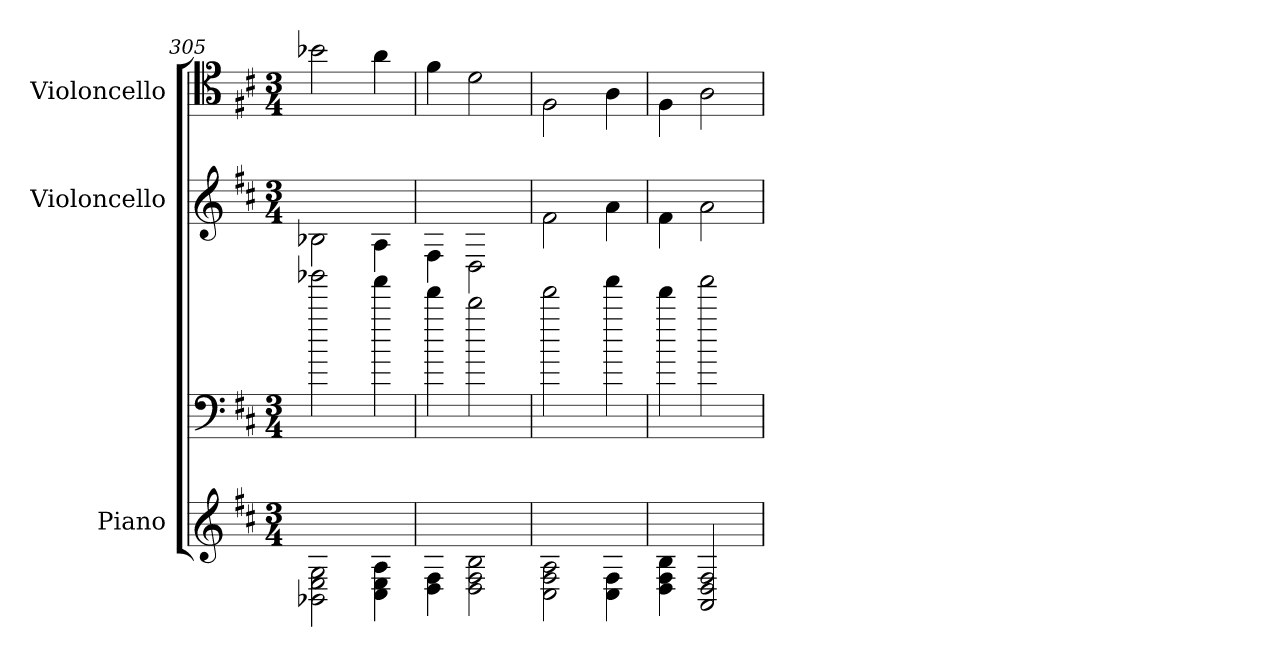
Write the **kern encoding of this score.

**kern	**kern	**kern	**kern
*part3	*part3	*part2	*part1
*staff4	*staff3	*staff2	*staff1
*I"Piano	*	*I"Violoncello	*I"Violoncello
*I'Pno.	*	*I'Vc.	*I'Vc.
*clefG2	*clefF4	*clefG2	*clefC4
*k[f#c#]	*k[f#c#]	*k[f#c#]	*k[f#c#]
*M3/4	*M3/4	*M3/4	*M3/4
=305	=305	=305	=305
2BB-X\ 2E\ 2G\	2bbb-X\	2B-X\	2b-X\
4C#\ 4E\ 4A\	4aaa\	4A\	4a\
=306	=306	=306	=306
4D\ 4F#\	4fff#\	4F#\	4f#\
2D\ 2F#\ 2B\	2ddd\	2D\	2d\
=307	=307	=307	=307
2C#\ 2F#\ 2A\	2fff#\	2f#\	2F#\
4C#\ 4F#\	4aaa\	4a\	4A\
=308	=308	=308	=308
4D\ 4F#\ 4B\	4fff#\	4f#\	4F#\
2AA/ 2D/ 2F#/	2aaa\	2a\	2A\
=	=	=	=
*-	*-	*-	*-
